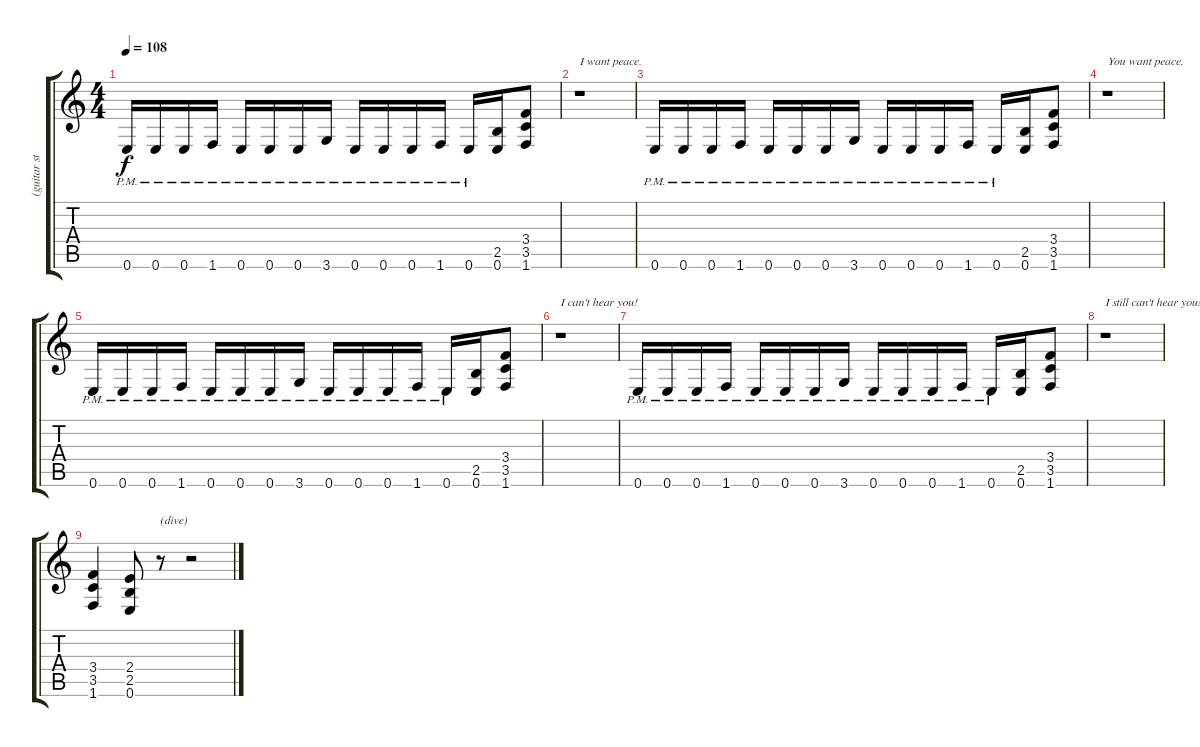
\track ("(guitar stereo separation)" "(guitar st") {instrument overdrivenguitar}
\staff {score tabs}
\tuning (E4 B3 G3 D3 A2 E2) {hide}
\ts (4 4)
\tempo 108
\clef g2
\ks c
0.6{pm}.16{dy f} 0.6{pm}.16 0.6{pm}.16 1.6{pm}.16 0.6{pm}.16 0.6{pm}.16 0.6{pm}.16 3.6{pm}.16 0.6{pm}.16 0.6{pm}.16 0.6{pm}.16 1.6{pm}.16 0.6{pm}.16 (2.5 0.6).16 (3.4 3.5 1.6).8 |
r.1{txt "I want peace."} |
0.6{pm}.16 0.6{pm}.16 0.6{pm}.16 1.6{pm}.16 0.6{pm}.16 0.6{pm}.16 0.6{pm}.16 3.6{pm}.16 0.6{pm}.16 0.6{pm}.16 0.6{pm}.16 1.6{pm}.16 0.6{pm}.16 (2.5 0.6).16 (3.4 3.5 1.6).8 |
r.1{txt "You want peace."} |
0.6{pm}.16 0.6{pm}.16 0.6{pm}.16 1.6{pm}.16 0.6{pm}.16 0.6{pm}.16 0.6{pm}.16 3.6{pm}.16 0.6{pm}.16 0.6{pm}.16 0.6{pm}.16 1.6{pm}.16 0.6{pm}.16 (2.5 0.6).16 (3.4 3.5 1.6).8 |
r.1{txt "I can't hear you!"} |
0.6{pm}.16 0.6{pm}.16 0.6{pm}.16 1.6{pm}.16 0.6{pm}.16 0.6{pm}.16 0.6{pm}.16 3.6{pm}.16 0.6{pm}.16 0.6{pm}.16 0.6{pm}.16 1.6{pm}.16 0.6{pm}.16 (2.5 0.6).16 (3.4 3.5 1.6).8 |
r.1{txt "I still can't hear you!"} |
(3.4 3.5 1.6).4 (2.4 2.5 0.6).8 r.8{txt "(dive)"} r.2
